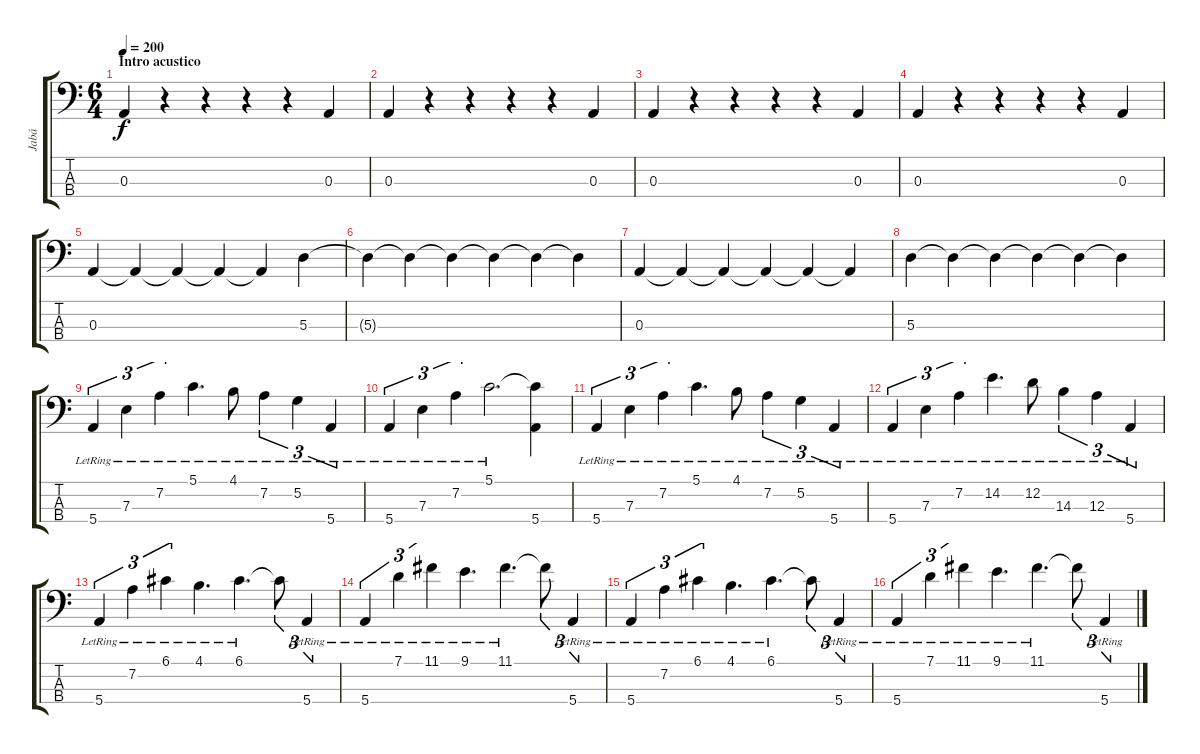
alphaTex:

\track ("Jabá" "Jabá") {instrument electricbasspick}
\staff {score tabs}
\tuning (G2 D2 A1 E1) {hide}
\ts (6 4)
\section ("" "Intro acustico")
\tempo 200
\clef f4
\ks c
0.3.4{dy f instrument electricbasspick} r.4 r.4 r.4 r.4 0.3.4 |
0.3.4 r.4 r.4 r.4 r.4 0.3.4 |
0.3.4 r.4 r.4 r.4 r.4 0.3.4 |
0.3.4 r.4 r.4 r.4 r.4 0.3.4 |
0.3.4 0.3{t}.4 0.3{t}.4 0.3{t}.4 0.3{t}.4 5.3.4 |
5.3{t}.4 5.3{t}.4 5.3{t}.4 5.3{t}.4 5.3{t}.4 5.3{t}.4 |
0.3.4 0.3{t}.4 0.3{t}.4 0.3{t}.4 0.3{t}.4 0.3{t}.4 |
5.3.4 5.3{t}.4 5.3{t}.4 5.3{t}.4 5.3{t}.4 5.3{t}.4 |
5.4{lr}.4{tu (3 2)} 7.3{lr}.4{tu (3 2)} 7.2{lr}.4{tu (3 2)} 5.1{lr}.4{d} 4.1{lr}.8 7.2{lr}.4{tu (3 2)} 5.2{lr}.4{tu (3 2)} 5.4{lr}.4{tu (3 2)} |
5.4{lr}.4{tu (3 2)} 7.3{lr}.4{tu (3 2)} 7.2{lr}.4{tu (3 2)} 5.1{lr}.2{d} (5.1{t} 5.4).4 |
5.4{lr}.4{tu (3 2)} 7.3{lr}.4{tu (3 2)} 7.2{lr}.4{tu (3 2)} 5.1{lr}.4{d} 4.1{lr}.8 7.2{lr}.4{tu (3 2)} 5.2{lr}.4{tu (3 2)} 5.4{lr}.4{tu (3 2)} |
5.4{lr}.4{tu (3 2)} 7.3{lr}.4{tu (3 2)} 7.2{lr}.4{tu (3 2)} 14.2{lr}.4{d} 12.2{lr}.8 14.3{lr}.4{tu (3 2)} 12.3{lr}.4{tu (3 2)} 5.4{lr}.4{tu (3 2)} |
5.4{lr}.4{tu (3 2)} 7.2{lr}.4{tu (3 2)} 6.1{lr}.4{tu (3 2)} 4.1{lr}.4{d} 6.1{lr}.4{d} 6.1{t}.8{tu (3 2)} 5.4{lr}.4{tu (3 2)} |
5.4{lr}.4{tu (3 2)} 7.1{lr}.4{tu (3 2)} 11.1{lr}.4{tu (3 2)} 9.1{lr}.4{d} 11.1{lr}.4{d} 11.1{t}.8{tu (3 2)} 5.4{lr}.4{tu (3 2)} |
5.4{lr}.4{tu (3 2)} 7.2{lr}.4{tu (3 2)} 6.1{lr}.4{tu (3 2)} 4.1{lr}.4{d} 6.1{lr}.4{d} 6.1{t}.8{tu (3 2)} 5.4{lr}.4{tu (3 2)} |
5.4{lr}.4{tu (3 2)} 7.1{lr}.4{tu (3 2)} 11.1{lr}.4{tu (3 2)} 9.1{lr}.4{d} 11.1{lr}.4{d} 11.1{t}.8{tu (3 2)} 5.4{lr}.4{tu (3 2)}
